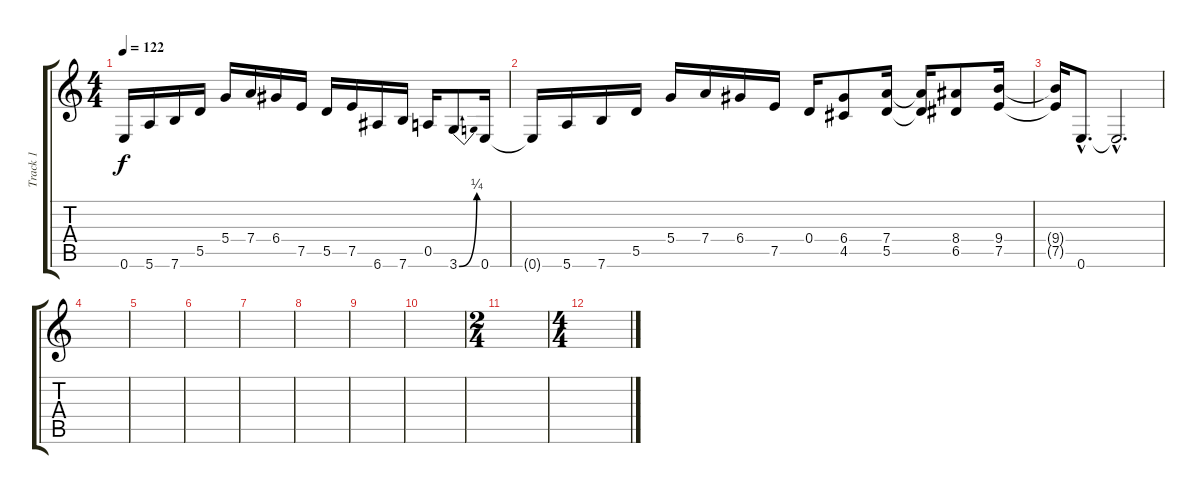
\track ("Track 1" "Track 1") {instrument distortionguitar}
\staff {score tabs}
\tuning (E4 B3 G3 D3 A2 E2) {hide}
\ts (4 4)
\tempo 122
\clef g2
\ks c
0.6{t}.16{dy f} 5.6.16 7.6.16 5.5.16 5.4.16 7.4.16 6.4.16 7.5.16 5.5.16 7.5.16 6.6.16 7.6.16 0.5.16 3.6{be (bend 0 0 60 1)}.8 0.6.16 |
0.6{t}.16 5.6.16 7.6.16 5.5.16 5.4.16 7.4.16 6.4.16 7.5.16 0.4.16 (6.4 4.5).8 (7.4 5.5).16 (7.4{t} 5.5{t}).16 (8.4 6.5).8 (9.4 7.5).16 |
(9.4{t} 7.5{t}).16 0.6{hac}.8{d} 0.6{hac t}.2{d} |
|
|
|
|
|
|
|
\ts (2 4)
|
\ts (4 4)
